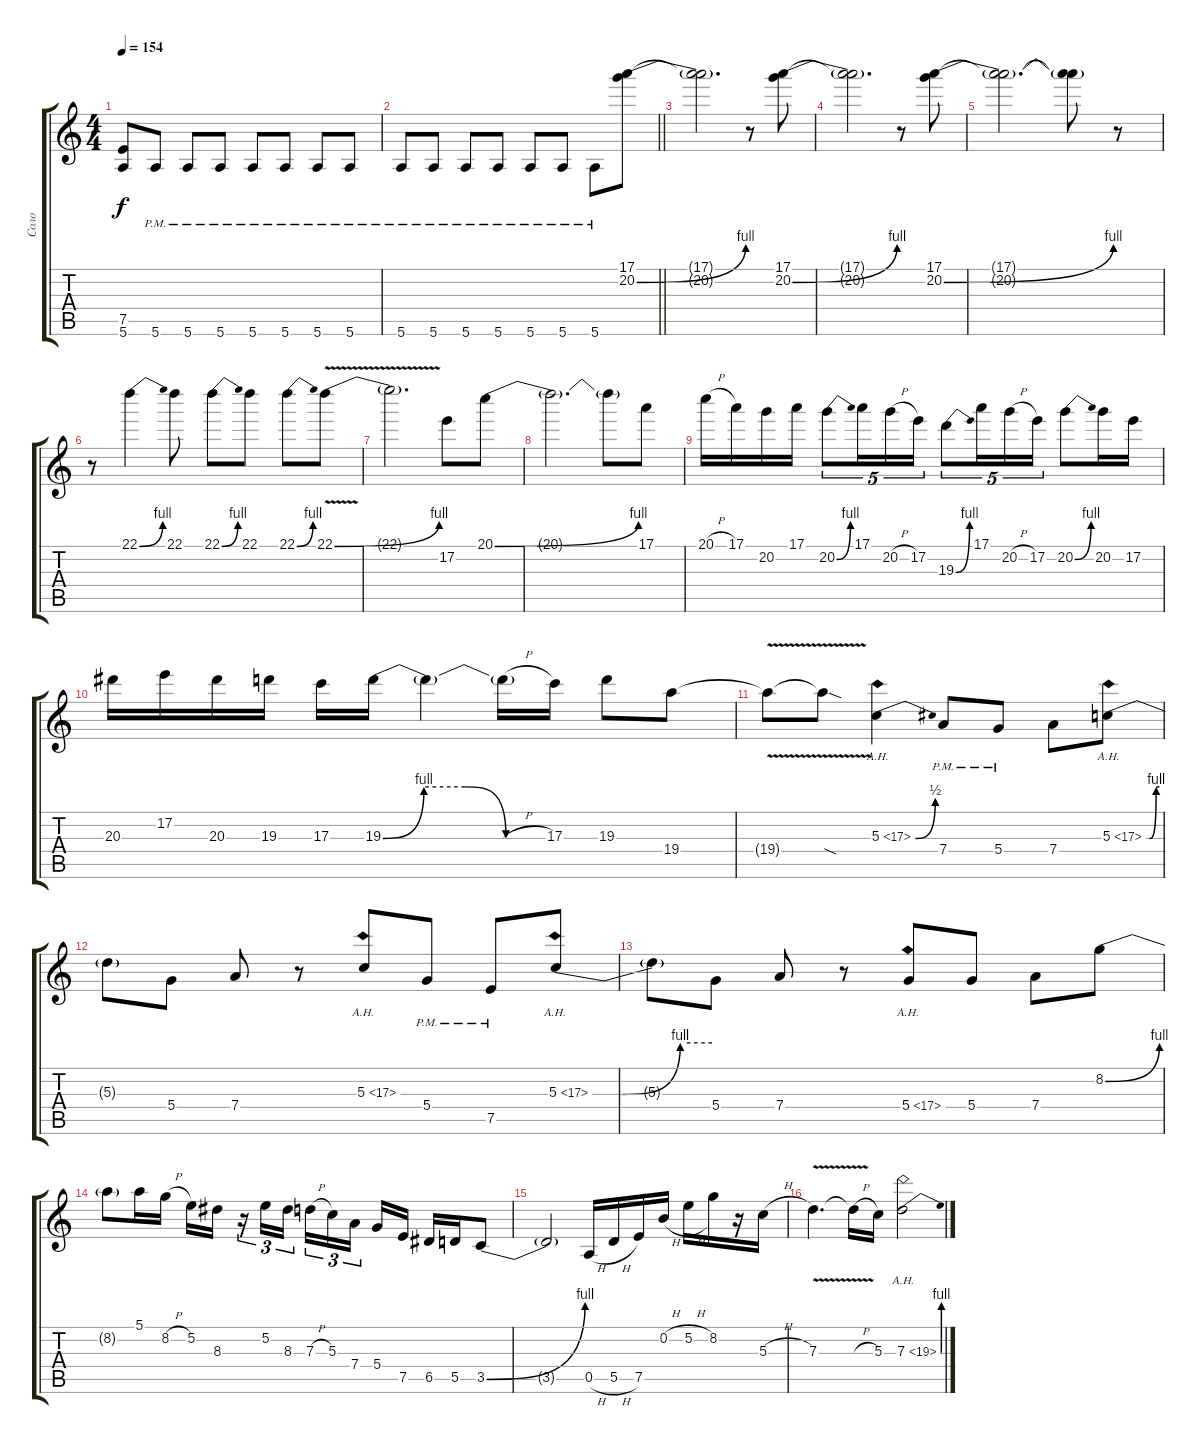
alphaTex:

\track ("Соло" "Соло") {instrument distortionguitar}
\staff {score tabs}
\tuning (E4 B3 G3 D3 A2 E2) {hide}
\ts (4 4)
\tempo 154
\clef g2
\ks c
(7.5{t} 5.6{t}).8{dy f} 5.6{pm}.8 5.6{pm}.8 5.6{pm}.8 5.6{pm}.8 5.6{pm}.8 5.6{pm}.8 5.6{pm}.8 |
\barLineRight lightlight
5.6{pm}.8 5.6{pm}.8 5.6{pm}.8 5.6{pm}.8 5.6{pm}.8 5.6{pm}.8 5.6{pm}.8 (17.1 20.2{be (bend 0 0 60 4)}).8 |
(17.1{t} 20.2{t}).2{d} r.8 (17.1 20.2{be (bend 0 0 60 4)}).8 |
(17.1{t} 20.2{t}).2{d} r.8 (17.1 20.2{be (bend 0 0 60 4)}).8 |
(17.1{t} 20.2{t}).2{d} (17.1{t} 20.2{t}).8 r.8 |
r.8 22.1{be (bend 0 0 60 4)}.4 22.1.8 22.1{be (bend 0 0 60 4)}.8 22.1.8 22.1{be (bend 0 0 60 4)}.8 22.1{be (bend 0 0 60 4) v}.8 |
22.1{t}.2{d} 17.2.8 20.1{be (bend 0 0 60 4)}.8 |
20.1{t}.2{d} 20.1{t}.8 17.1.8 |
20.1{h}.16 17.1.16 20.2.16 17.1.16 20.2{be (bend 0 0 60 4)}.8{tu (5 4)} 17.1.16{tu (5 4)} 20.2{h}.16{tu (5 4)} 17.2.16{tu (5 4)} 19.3{be (bend 0 0 60 4)}.8{tu (5 4)} 17.1.16{tu (5 4)} 20.2{h}.16{tu (5 4)} 17.2.16{tu (5 4)} 20.2{be (bend 0 0 60 4)}.8 20.2.16 17.2.16 |
20.3.16 17.2.16 20.3.16 19.3.16 17.3.16 19.3{be (custom 0 0 15 4 30 4 45 0 60 0)}.16 19.3{t}.4 19.3{h t}.16 17.3.16 19.3.8 19.4.8 |
19.4{v t}.8 19.4{sod t}.8 5.3{be (bend 0 0 60 2) ah 12}.4 7.4{pm}.8 5.4{pm}.8 7.4.8 5.3{be (custom 0 0 14 0 45 4 60 4) ah 12}.8 |
5.3{t}.8 5.4.8 7.4.8 r.8 5.3{ah 12}.8 5.4{pm}.8 7.5{pm}.8 5.3{be (custom 0 0 15 0 44 4 60 4) ah 12}.8 |
5.3{t}.8 5.4.8 7.4.8 r.8 5.4{ah 12}.8 5.4.8 7.4.8 8.2{be (bend 0 0 60 4)}.8 |
8.2{t}.8 5.1.16 8.2{h}.16 5.2.16 8.3.16 r.16{tu (3 2)} 5.2.16{tu (3 2)} 8.3.16{tu (3 2)} 7.3{h}.16{tu (3 2)} 5.3.16{tu (3 2)} 7.4.16{tu (3 2) beam splitsecondary} 5.4.16 7.5.16 6.5.16 5.5.16 3.5{be (bend 0 0 60 4)}.8 |
3.5{t}.2 0.5{h}.16 5.5{h}.16 7.5.16 0.2{h}.16 5.2{h}.16 8.2.16 r.16 5.3{h}.16 |
7.3{v}.4{d} 7.3{h t}.16 5.3.16 7.3{be (bend 0 0 60 4) ah 12}.2
